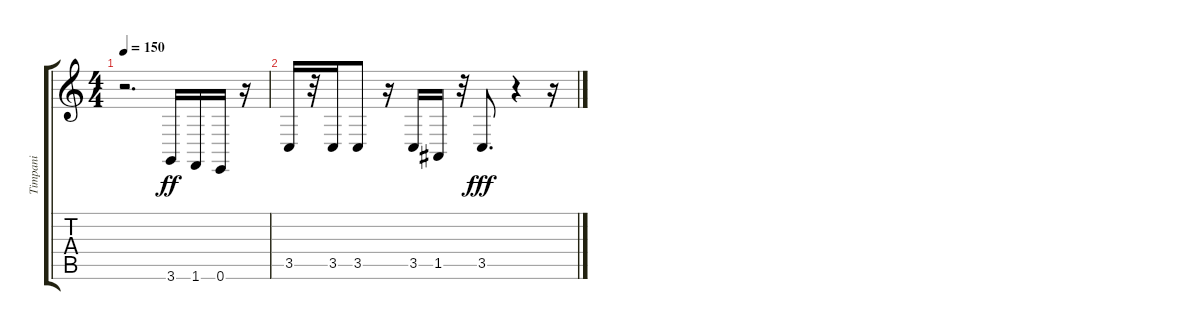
\track ("Timpani" "Timpani") {instrument timpani}
\staff {score tabs}
\tuning (E4 B3 G3 D3 A2 E2) {hide}
\ts (4 4)
\tempo 150
\clef g2
\ks c
r.2{d dy f} 3.6.16{dy ff} 1.6.16 0.6.16 r.16 |
3.5.16 r.32 3.5.16 3.5.8 r.16 3.5.16 1.5.16 r.32 3.5.8{d dy fff} r.4 r.16
